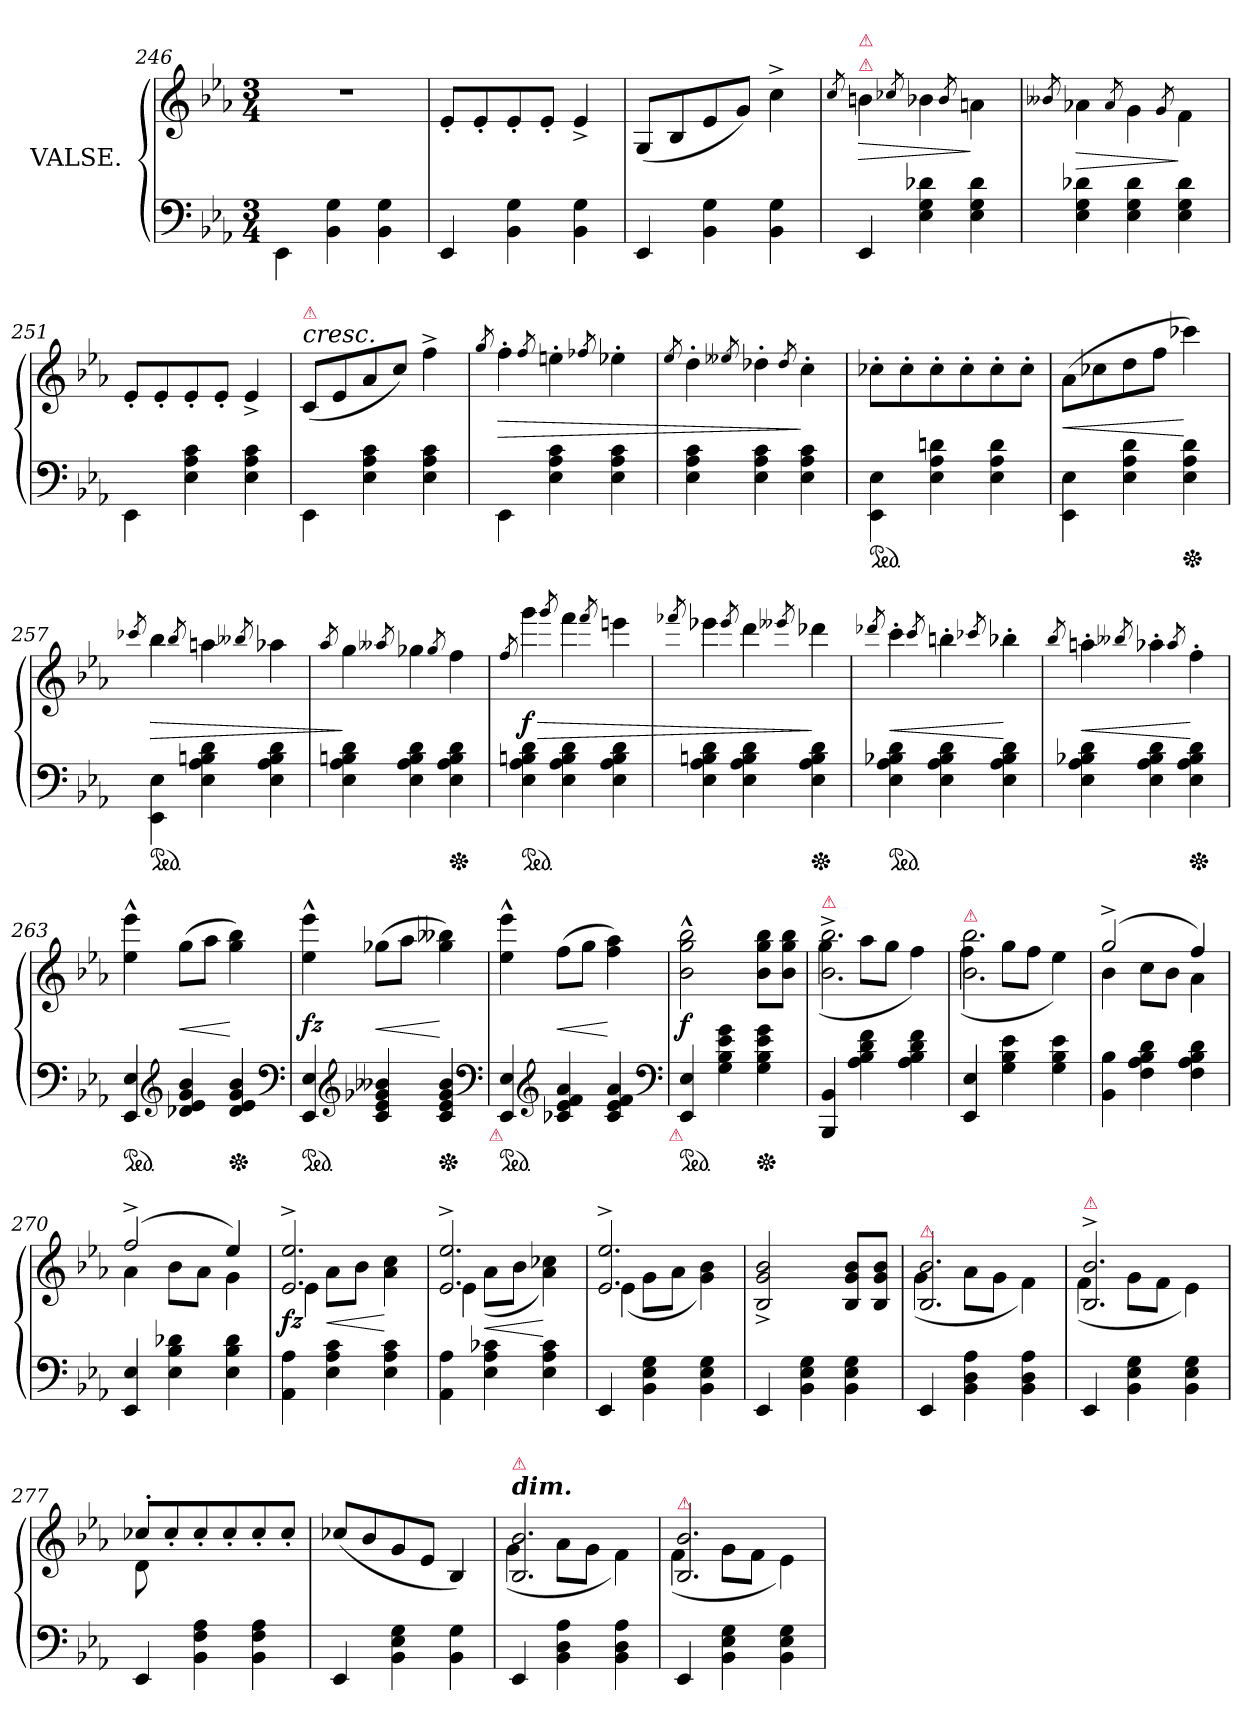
**kern	**kern	**dynam
*part1	*part1	*part1
*staff2	*staff1	*staff1/2
*I"VALSE. 	*	*
*clefF4	*clefG2	*
*k[b-e-a-]	*k[b-e-a-]	*
*M3/4	*M3/4	*
=246	=246	=246
4EE-\	2.rdd	.
4BB- 4G	.	.
4BB- 4G	.	.
=247	=247	=247
4EE-	8e-'<L	.
.	8e-'<	.
4BB- 4G	8e-'<	.
.	8e-'<J	.
4BB- 4G	4e-^<	.
=248	=248	=248
4EE-	(<8GL	.
.	8B-	.
4BB- 4G	8e-	.
.	8gJ)	.
4BB- 4G	4cc^<	.
=249	=249	=249
.	8qcc/	.
!	!LO:TX:a:Bi:color=crimson:t=⚠	!
!	!LO:TX:a:color=crimson:t=⚠	!
4EE-	4bn	>
.	8qcc-X/	.
4E- 4G 4d-X	4b-X	.
.	8qb-/	.
4E- 4G 4d-	4an\	]
=250	=250	=250
.	8qb--X/	.
4E- 4G 4d-X	4a-X\	>
.	8qa-/	.
4E- 4G 4d-	4g\	.
.	8qg/	.
4E- 4G 4d-	4f\	]
=251	=251	=251
4EE-\	8e-'<L	.
.	8e-'<	.
4E- 4A- 4c	8e-'<	.
.	8e-'<J	.
4E- 4A- 4c	4e-^<	.
=252	=252	=252
!	!LO:TX:a:Bi:color=crimson:t=⚠	!
!	!	!LO:HP:a
4EE-\	(<8cL	<
.	8e-	.
4E- 4A- 4c	8a-	.
.	8ccJ)	.
4E- 4A- 4c	4ff^<	.
=253	=253	=253
.	8qgg/	.
4EE-\	4ff'>	>
.	8qff/	.
4E- 4A- 4c	4een'>	.
.	8qff-X/	.
4E- 4A- 4c	4ee-X'>	.
=254	=254	=254
.	8qee-/	.
4E- 4A- 4c	4dd'>	.
.	8qee--X/	.
4E- 4A- 4c	4dd-X'>	.
.	8qdd-/	.
4E- 4A- 4c	4cc'>	]
=255	=255	=255
!LO:TX:b:color=crimson:t=⚠	!	!
*ped	*	*
4EE-\ 4E-\	8cc-X'>L	.
.	8cc-'>	.
4E- 4A- 4dn	8cc-'>	.
.	8cc-'>	.
4E- 4A- 4d	8cc-'>	.
.	8cc-'>J	.
=256	=256	=256
4EE-\ 4E-\	(>8a-L	<
.	8cc-X	.
4E- 4A- 4d	8dd	.
.	8ffJ	.
*Xped	*	*
4E- 4A- 4d	4ccc-X)	[
=257	=257	=257
.	8qccc-X/	.
!LO:TX:b:color=crimson:t=⚠	!	!
*ped	*	*
4EE-\ 4E-\	4bb-	>
.	8qbb-/	.
4E- 4A- 4Bn 4d	4aan	.
.	8qbb--X/	.
4E- 4A- 4B 4d	4aa-X	.
=258	=258	=258
.	8qaa-/	.
4E- 4A- 4Bn 4d	4gg	]
.	8qaa--X/	.
4E- 4A- 4B 4d	4gg-X	.
.	8qgg-/	.
*Xped	*	*
4E- 4A- 4B 4d	4ff	[
=259	=259	=259
.	8qff/	.
*ped	*	*
4E- 4A- 4Bn 4d	4ggg	> f
.	8qggg/	.
4E- 4A- 4B 4d	4fff	.
.	8qfff/	.
4E- 4A- 4B 4d	4eeen	.
=260	=260	=260
.	8qfff-X/	.
4E- 4A- 4Bn 4d	4eee-X	.
.	8qeee-/	.
4E- 4A- 4B 4d	4ddd	.
.	8qeee--X/	.
*Xped	*	*
4E- 4A- 4B 4d	4ddd-X	]
=261	=261	=261
.	8qddd-X/	.
*ped	*	*
4E- 4A- 4B-X 4d	4ccc'>	<
.	8qccc/	.
4E- 4A- 4B- 4d	4bbn'>	.
.	8qccc-X/	.
4E- 4A- 4B- 4d	4bb-X'>	[
=262	=262	=262
.	8qbb-/	.
4E- 4A- 4B-X 4d	4aan'>	<
.	8qbb--X/	.
4E- 4A- 4B- 4d	4aa-X'>	.
.	8qaa-/	.
*Xped	*	*
4E- 4A- 4B- 4d	4ff'>	[
=263	=263	=263
*ped	*	*
4EE- 4E-	4ee-^^> 4eee-^^>	.
*clefG2	*	*
4d-X 4e- 4g 4b-	(>8ggL	<
.	8aa-J	.
!LO:TX:b:color=crimson:t=⚠	!	!
*Xped	*	*
4d- 4e- 4g 4b-	4gg 4bb-)	[
*clefF4	*	*
=264	=264	=264
*ped	*	*
4EE- 4E-	4ee-^^> 4eee-^^>	fz
*clefG2	*	*
4c 4e- 4g-X 4b--X	(>8gg-XL	<
.	8aa-J	.
*Xped	*	*
4c 4e- 4g- 4b--	4gg- 4bb--X)	[
*clefF4	*	*
!LO:TX:b:color=crimson:t=⚠	!	!
=265	=265	=265
*ped	*	*
4EE- 4E-	4ee-^^> 4eee-^^>	.
*clefG2	*	*
4c-X 4e- 4f 4a-	(>8ffL	<
.	8ggJ	.
4c- 4e- 4f 4a-	4ff 4aa-)	[
*clefF4	*	*
!LO:TX:b:color=crimson:t=⚠	!	!
=266	=266	=266
*ped	*	*
4EE- 4E-	2b-^^> 2gg^^> 2bb-^^>	f
4G 4B- 4e- 4g	.	.
*Xped	*	*
4G 4B- 4e- 4g	8b- 8gg 8bb-L	.
.	8b- 8gg 8bb-J	.
=267	=267	=267
*	*^	*
!	!LO:TX:a:color=crimson:t=⚠	!	!
4BBB- 4BB-	2.b-^<\ 2.bb-^<\	(>4gg	.
4A- 4B- 4d 4f	.	8aa-L	.
.	.	8ggJ	.
4A- 4B- 4d 4f	.	4ff)	.
=268	=268	=268	=268
!	!LO:TX:a:color=crimson:t=⚠	!	!
4EE- 4E-	2.b-\ 2.bb-\	(>4ff	.
4G 4B- 4e-	.	8ggL	.
.	.	8ffJ	.
4G 4B- 4e-	.	4ee-)	.
=269	=269	=269	=269
4BB- 4B-	(>2gg^>	4b-	.
4F 4A- 4B- 4d	.	8ccL	.
.	.	8b-J	.
4F 4A- 4B- 4d	4ff)	4a-	.
=270	=270	=270	=270
4EE- 4E-	(>2ff^>	4a-	.
4E- 4B- 4d-X	.	8b-L	.
.	.	8a-J	.
4E- 4B- 4d-	4ee-)	4g	.
=271	=271	=271	=271
4AA- 4A-	2.e-^> 2.ee-^>	4e-	fz
4E- 4A- 4c	.	8a-L	<
.	.	8b-J	.
4E- 4A- 4c	.	4a- 4cc	[
=272	=272	=272	=272
4AA- 4A-	2.e-^> 2.ee-^>	4e-	.
4E- 4A- 4c-X	.	(>8a-L	<
.	.	8b-J	.
4E- 4A- 4c-	.	4a- 4cc-X)	[
=273	=273	=273	=273
4EE-	2.e-^> 2.ee-^>	(>4e-	.
4BB- 4E- 4G	.	8gL	.
.	.	8a-J	.
4BB- 4E- 4G	.	4g 4b-)	.
*	*v	*v	*
=274	=274	=274
4EE-	2B-^> 2g^> 2b-^>	.
4BB- 4E- 4G	.	.
4BB- 4E- 4G	8B- 8g 8b-L	.
.	8B- 8g 8b-J	.
=275	=275	=275
*	*^	*
!	!LO:TX:a:color=crimson:t=⚠	!	!
4EE-	2.B- 2.b-	(>4g	.
4BB- 4D 4A-	.	8a-L	.
.	.	8gJ	.
4BB- 4D 4A-	.	4f)	.
=276	=276	=276	=276
!	!LO:TX:a:color=crimson:t=⚠	!	!
4EE-	2.B-^> 2.b-^>	(>4f	.
4BB- 4E- 4G	.	8gL	.
.	.	8fJ	.
4BB- 4E- 4G	.	4e-)	.
=277	=277	=277	=277
4EE-	8cc-X'<L	8d	.
.	8cc-'<	8ryy	.
4BB- 4F 4A-	8cc-'<	2ryy	.
.	8cc-'<	.	.
4BB- 4F 4A-	8cc-'<	.	.
.	8cc-'<J	.	.
*	*v	*v	*
=278	=278	=278
4EE-	(<8cc-XL	.
.	8b-	.
4BB- 4E- 4G	8g	.
.	8e-J	.
4BB- 4G	4B-)	.
=279	=279	=279
*	*^	*
!	!LO:TX:a:Bi:t=dim.	!	!
!	!LO:TX:a:color=crimson:t=⚠	!	!
4EE-	2.B- 2.b-	(>4g	.
4BB- 4D 4A-	.	8a-L	.
.	.	8gJ	.
4BB- 4D 4A-	.	4f)	.
=280	=280	=280	=280
!	!LO:TX:a:color=crimson:t=⚠	!	!
4EE-	2.B- 2.b-	(>4f	.
4BB- 4E- 4G	.	8gL	.
.	.	8fJ	.
4BB- 4E- 4G	.	4e-)	.
*	*v	*v	*
=	=	=
*-	*-	*-
